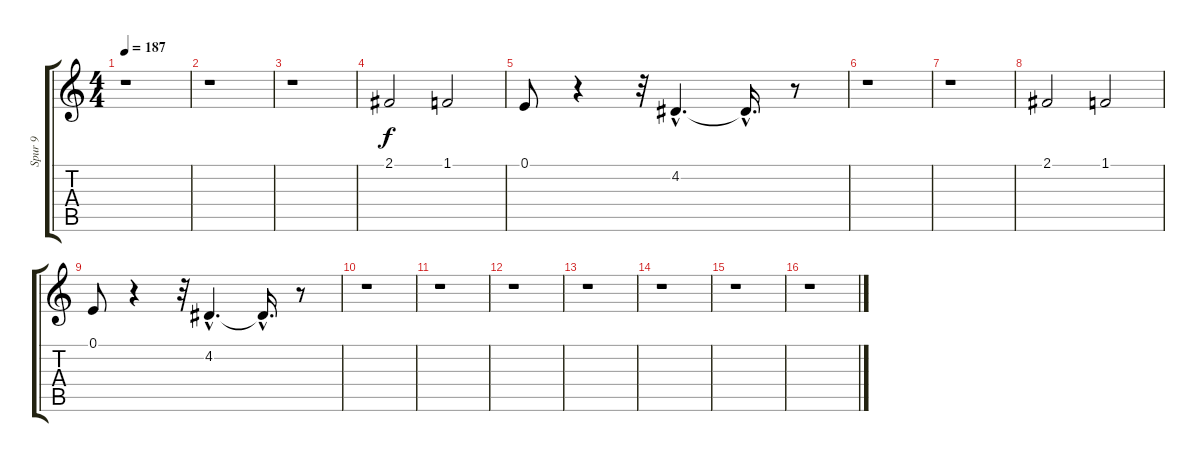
\track ("Spur 9" "Spur 9") {instrument clarinet}
\staff {score tabs}
\tuning (E4 B3 G3 D3 A2 E2) {hide}
\ts (4 4)
\tempo 187
\clef g2
\ks c
r.1{dy f} |
r.1 |
r.1 |
2.1.2 1.1.2 |
0.1.8 r.4 r.32 4.2{hac}.4{d} 4.2{hac t}.16{d} r.8 |
r.1 |
r.1 |
2.1.2 1.1.2 |
0.1.8 r.4 r.32 4.2{hac}.4{d} 4.2{hac t}.16{d} r.8 |
r.1 |
r.1 |
r.1 |
r.1 |
r.1 |
r.1 |
r.1
